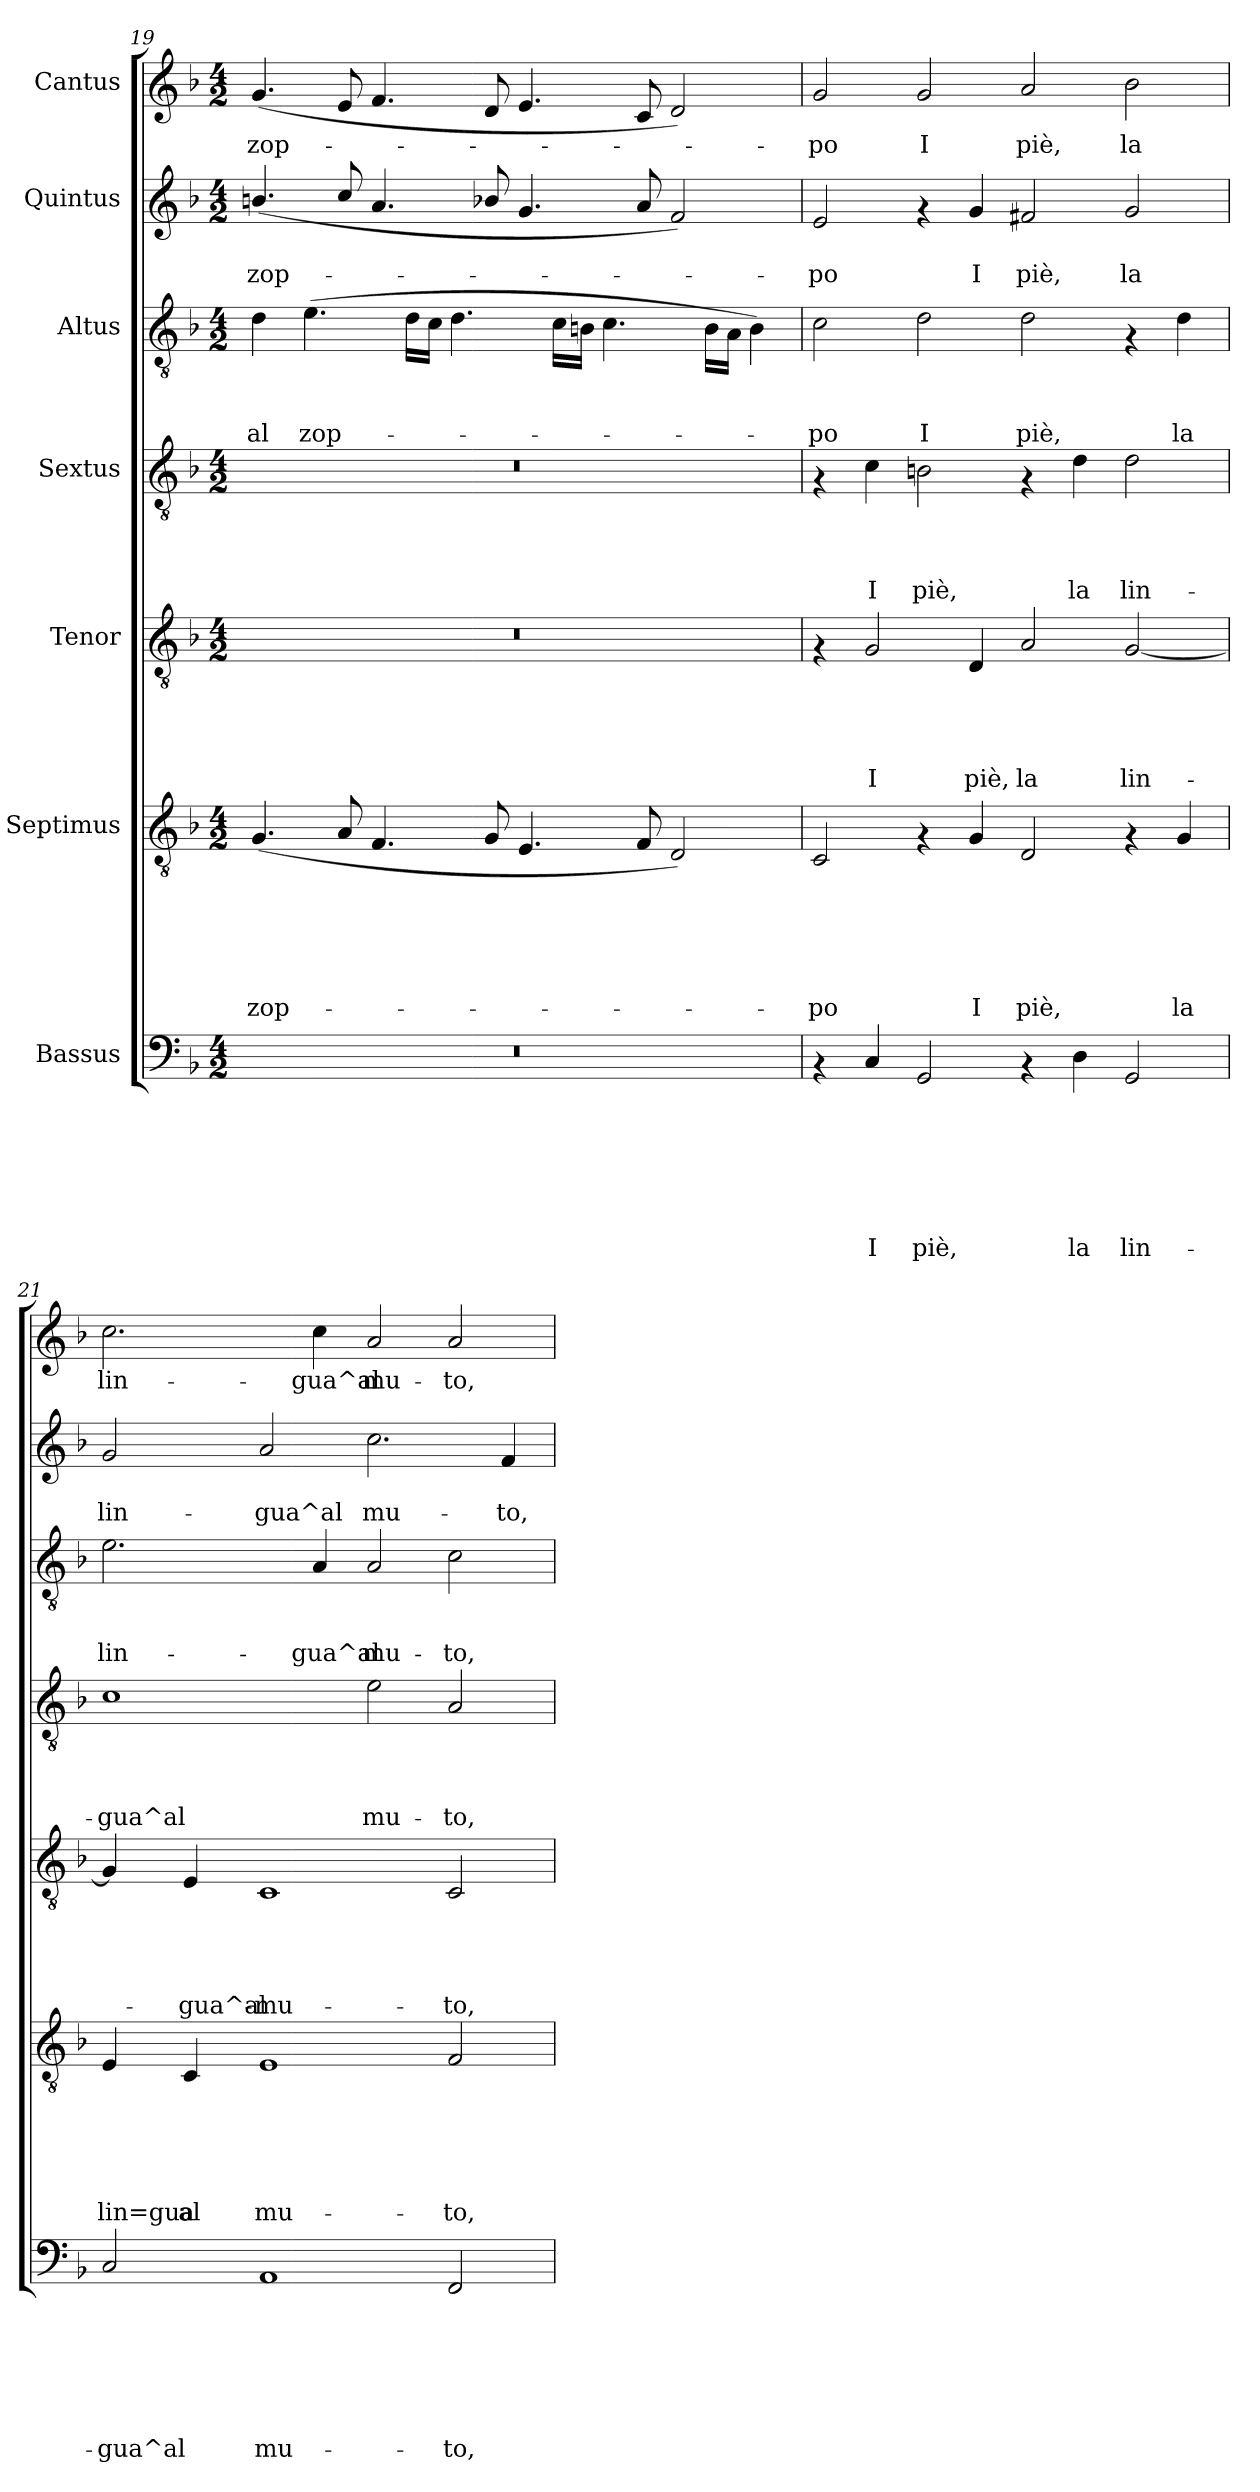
**kern	**text	**text	**text	**text	**text	**text	**text	**kern	**text	**text	**text	**text	**text	**text	**kern	**text	**text	**text	**text	**text	**kern	**text	**text	**text	**text	**kern	**text	**text	**text	**kern	**text	**text	**kern	**text
*part7	*part7	*part7	*part7	*part7	*part7	*part7	*part7	*part6	*part6	*part6	*part6	*part6	*part6	*part6	*part5	*part5	*part5	*part5	*part5	*part5	*part4	*part4	*part4	*part4	*part4	*part3	*part3	*part3	*part3	*part2	*part2	*part2	*part1	*part1
*staff7	*staff7	*staff7	*staff7	*staff7	*staff7	*staff7	*staff7	*staff6	*staff6	*staff6	*staff6	*staff6	*staff6	*staff6	*staff5	*staff5	*staff5	*staff5	*staff5	*staff5	*staff4	*staff4	*staff4	*staff4	*staff4	*staff3	*staff3	*staff3	*staff3	*staff2	*staff2	*staff2	*staff1	*staff1
*I"Bassus	*	*	*	*	*	*	*	*I"Septimus	*	*	*	*	*	*	*I"Tenor	*	*	*	*	*	*I"Sextus	*	*	*	*	*I"Altus	*	*	*	*I"Quintus	*	*	*I"Cantus	*
*clefF4	*	*	*	*	*	*	*	*clefGv2	*	*	*	*	*	*	*clefGv2	*	*	*	*	*	*clefGv2	*	*	*	*	*clefGv2	*	*	*	*clefG2	*	*	*clefG2	*
*k[b-]	*	*	*	*	*	*	*	*k[b-]	*	*	*	*	*	*	*k[b-]	*	*	*	*	*	*k[b-]	*	*	*	*	*k[b-]	*	*	*	*k[b-]	*	*	*k[b-]	*
*F:	*	*	*	*	*	*	*	*F:	*	*	*	*	*	*	*F:	*	*	*	*	*	*F:	*	*	*	*	*F:	*	*	*	*F:	*	*	*F:	*
*M4/2	*	*	*	*	*	*	*	*M4/2	*	*	*	*	*	*	*M4/2	*	*	*	*	*	*M4/2	*	*	*	*	*M4/2	*	*	*	*M4/2	*	*	*M4/2	*
=19	=19	=19	=19	=19	=19	=19	=19	=19	=19	=19	=19	=19	=19	=19	=19	=19	=19	=19	=19	=19	=19	=19	=19	=19	=19	=19	=19	=19	=19	=19	=19	=19	=19	=19
!	!	!	!	!	!	!	!	!	!	!	!	!	!	!LO:LY:b	!	!	!	!	!	!	!	!	!	!	!	!	!	!	!LO:LY:b	!	!	!LO:LY:b	!	!LO:LY:b
0r	.	.	.	.	.	.	.	(<4.G/	.	.	.	.	.	zop-	0r	.	.	.	.	.	0r	.	.	.	.	4d\	.	.	al	(<4.bn/	.	zop-	(<4.g/	zop-
!	!	!	!	!	!	!	!	!	!	!	!	!	!	!	!	!	!	!	!	!	!	!	!	!	!	!	!	!	!LO:LY:b	!	!	!	!	!
.	.	.	.	.	.	.	.	.	.	.	.	.	.	.	.	.	.	.	.	.	.	.	.	.	.	(>4.e\	.	.	zop-	.	.	.	.	.
.	.	.	.	.	.	.	.	8A/	.	.	.	.	.	.	.	.	.	.	.	.	.	.	.	.	.	.	.	.	.	8cc/	.	.	8e/	.
.	.	.	.	.	.	.	.	4.F/	.	.	.	.	.	.	.	.	.	.	.	.	.	.	.	.	.	.	.	.	.	4.a/	.	.	4.f/	.
.	.	.	.	.	.	.	.	.	.	.	.	.	.	.	.	.	.	.	.	.	.	.	.	.	.	16d\LL	.	.	.	.	.	.	.	.
.	.	.	.	.	.	.	.	.	.	.	.	.	.	.	.	.	.	.	.	.	.	.	.	.	.	16c\JJ	.	.	.	.	.	.	.	.
.	.	.	.	.	.	.	.	.	.	.	.	.	.	.	.	.	.	.	.	.	.	.	.	.	.	4.d\	.	.	.	.	.	.	.	.
.	.	.	.	.	.	.	.	8G/	.	.	.	.	.	.	.	.	.	.	.	.	.	.	.	.	.	.	.	.	.	8b-X/	.	.	8d/	.
.	.	.	.	.	.	.	.	4.E/	.	.	.	.	.	.	.	.	.	.	.	.	.	.	.	.	.	.	.	.	.	4.g/	.	.	4.e/	.
.	.	.	.	.	.	.	.	.	.	.	.	.	.	.	.	.	.	.	.	.	.	.	.	.	.	16c\LL	.	.	.	.	.	.	.	.
.	.	.	.	.	.	.	.	.	.	.	.	.	.	.	.	.	.	.	.	.	.	.	.	.	.	16Bn\JJ	.	.	.	.	.	.	.	.
.	.	.	.	.	.	.	.	.	.	.	.	.	.	.	.	.	.	.	.	.	.	.	.	.	.	4.c\	.	.	.	.	.	.	.	.
.	.	.	.	.	.	.	.	8F/	.	.	.	.	.	.	.	.	.	.	.	.	.	.	.	.	.	.	.	.	.	8a/	.	.	8c/	.
.	.	.	.	.	.	.	.	2D/)	.	.	.	.	.	.	.	.	.	.	.	.	.	.	.	.	.	.	.	.	.	2f/)	.	.	2d/)	.
.	.	.	.	.	.	.	.	.	.	.	.	.	.	.	.	.	.	.	.	.	.	.	.	.	.	16B\LL	.	.	.	.	.	.	.	.
.	.	.	.	.	.	.	.	.	.	.	.	.	.	.	.	.	.	.	.	.	.	.	.	.	.	16A\JJ	.	.	.	.	.	.	.	.
.	.	.	.	.	.	.	.	.	.	.	.	.	.	.	.	.	.	.	.	.	.	.	.	.	.	4B\)	.	.	.	.	.	.	.	.
=20	=20	=20	=20	=20	=20	=20	=20	=20	=20	=20	=20	=20	=20	=20	=20	=20	=20	=20	=20	=20	=20	=20	=20	=20	=20	=20	=20	=20	=20	=20	=20	=20	=20	=20
!	!	!	!	!	!	!	!	!	!	!	!	!	!	!LO:LY:b	!	!	!	!	!	!	!	!	!	!	!	!	!	!	!LO:LY:b	!	!	!LO:LY:b	!	!LO:LY:b
4rAA	.	.	.	.	.	.	.	2C/	.	.	.	.	.	-po	4rF	.	.	.	.	.	4rF	.	.	.	.	2c\	.	.	-po	2e/	.	-po	2g/	-po
!	!	!	!	!	!	!	!LO:LY:b	!	!	!	!	!	!	!	!	!	!	!	!	!LO:LY:b	!	!	!	!	!LO:LY:b	!	!	!	!	!	!	!	!	!
4C/	.	.	.	.	.	.	I	.	.	.	.	.	.	.	2G/	.	.	.	.	I	4c\	.	.	.	I	.	.	.	.	.	.	.	.	.
!	!	!	!	!	!	!	!LO:LY:b	!	!	!	!	!	!	!	!	!	!	!	!	!	!	!	!	!	!LO:LY:b	!	!	!	!LO:LY:b	!	!	!	!	!LO:LY:b
2GG/	.	.	.	.	.	.	piè,	4rF	.	.	.	.	.	.	.	.	.	.	.	.	2Bn\	.	.	.	piè,	2d\	.	.	I	4rf	.	.	2g/	I
!	!	!	!	!	!	!	!	!	!	!	!	!	!	!LO:LY:b	!	!	!	!	!	!LO:LY:b	!	!	!	!	!	!	!	!	!	!	!	!LO:LY:b	!	!
.	.	.	.	.	.	.	.	4G/	.	.	.	.	.	I	4D/	.	.	.	.	piè,	.	.	.	.	.	.	.	.	.	4g/	.	I	.	.
!	!	!	!	!	!	!	!	!	!	!	!	!	!	!LO:LY:b	!	!	!	!	!	!LO:LY:b	!	!	!	!	!	!	!	!	!LO:LY:b	!	!	!LO:LY:b	!	!LO:LY:b
4rAA	.	.	.	.	.	.	.	2D/	.	.	.	.	.	piè,	2A/	.	.	.	.	la	4rF	.	.	.	.	2d\	.	.	piè,	2f#X/	.	piè,	2a/	piè,
!	!	!	!	!	!	!	!LO:LY:b	!	!	!	!	!	!	!	!	!	!	!	!	!	!	!	!	!	!LO:LY:b	!	!	!	!	!	!	!	!	!
4D\	.	.	.	.	.	.	la	.	.	.	.	.	.	.	.	.	.	.	.	.	4d\	.	.	.	la	.	.	.	.	.	.	.	.	.
!	!	!	!	!	!	!	!LO:LY:b	!	!	!	!	!	!	!	!	!	!	!	!	!LO:LY:b	!	!	!	!	!LO:LY:b	!	!	!	!	!	!	!LO:LY:b	!	!LO:LY:b
2GG/	.	.	.	.	.	.	lin-	4rF	.	.	.	.	.	.	[>2G/	.	.	.	.	lin-	2d\	.	.	.	lin-	4rF	.	.	.	2g/	.	la	2b-\	la
!	!	!	!	!	!	!	!	!	!	!	!	!	!	!LO:LY:b	!	!	!	!	!	!	!	!	!	!	!	!	!	!	!LO:LY:b	!	!	!	!	!
.	.	.	.	.	.	.	.	4G/	.	.	.	.	.	la	.	.	.	.	.	.	.	.	.	.	.	4d\	.	.	la	.	.	.	.	.
!!LO:PB:g=z
=21	=21	=21	=21	=21	=21	=21	=21	=21	=21	=21	=21	=21	=21	=21	=21	=21	=21	=21	=21	=21	=21	=21	=21	=21	=21	=21	=21	=21	=21	=21	=21	=21	=21	=21
!	!	!	!	!	!	!	!LO:LY:b	!	!	!	!	!	!	!LO:LY:b	!	!	!	!	!	!	!	!	!	!	!LO:LY:b	!	!	!	!LO:LY:b	!	!	!LO:LY:b	!	!LO:LY:b
2C/	.	.	.	.	.	.	-gua^al	4E/	.	.	.	.	.	lin=gua	4G/]	.	.	.	.	.	1c	.	.	.	-gua^al	2.e\	.	.	lin-	2g/	.	lin-	2.cc\	lin-
!	!	!	!	!	!	!	!	!	!	!	!	!	!	!LO:LY:b	!	!	!	!	!	!LO:LY:b	!	!	!	!	!	!	!	!	!	!	!	!	!	!
.	.	.	.	.	.	.	.	4C/	.	.	.	.	.	al	4E/	.	.	.	.	-gua^al-	.	.	.	.	.	.	.	.	.	.	.	.	.	.
!	!	!	!	!	!	!	!LO:LY:b	!	!	!	!	!	!	!LO:LY:b	!	!	!	!	!	!LO:LY:b	!	!	!	!	!	!	!	!	!	!	!	!LO:LY:b	!	!
1AA	.	.	.	.	.	.	mu-	1E	.	.	.	.	.	mu-	1C	.	.	.	.	-mu-	.	.	.	.	.	.	.	.	.	2a/	.	-gua^al	.	.
!	!	!	!	!	!	!	!	!	!	!	!	!	!	!	!	!	!	!	!	!	!	!	!	!	!	!	!	!	!LO:LY:b	!	!	!	!	!LO:LY:b
.	.	.	.	.	.	.	.	.	.	.	.	.	.	.	.	.	.	.	.	.	.	.	.	.	.	4A/	.	.	-gua^al	.	.	.	4cc\	-gua^al
!	!	!	!	!	!	!	!	!	!	!	!	!	!	!	!	!	!	!	!	!	!	!	!	!	!LO:LY:b	!	!	!	!LO:LY:b	!	!	!LO:LY:b	!	!LO:LY:b
.	.	.	.	.	.	.	.	.	.	.	.	.	.	.	.	.	.	.	.	.	2e\	.	.	.	mu-	2A/	.	.	mu-	2.cc\	.	mu-	2a/	mu-
!	!	!	!	!	!	!	!LO:LY:b	!	!	!	!	!	!	!LO:LY:b	!	!	!	!	!	!LO:LY:b	!	!	!	!	!LO:LY:b	!	!	!	!LO:LY:b	!	!	!	!	!LO:LY:b
2FF/	.	.	.	.	.	.	-to,	2F/	.	.	.	.	.	-to,	2C/	.	.	.	.	-to,	2A/	.	.	.	-to,	2c\	.	.	-to,	.	.	.	2a/	-to,
!	!	!	!	!	!	!	!	!	!	!	!	!	!	!	!	!	!	!	!	!	!	!	!	!	!	!	!	!	!	!	!	!LO:LY:b	!	!
.	.	.	.	.	.	.	.	.	.	.	.	.	.	.	.	.	.	.	.	.	.	.	.	.	.	.	.	.	.	4f/	.	-to,	.	.
=	=	=	=	=	=	=	=	=	=	=	=	=	=	=	=	=	=	=	=	=	=	=	=	=	=	=	=	=	=	=	=	=	=	=
*-	*-	*-	*-	*-	*-	*-	*-	*-	*-	*-	*-	*-	*-	*-	*-	*-	*-	*-	*-	*-	*-	*-	*-	*-	*-	*-	*-	*-	*-	*-	*-	*-	*-	*-
